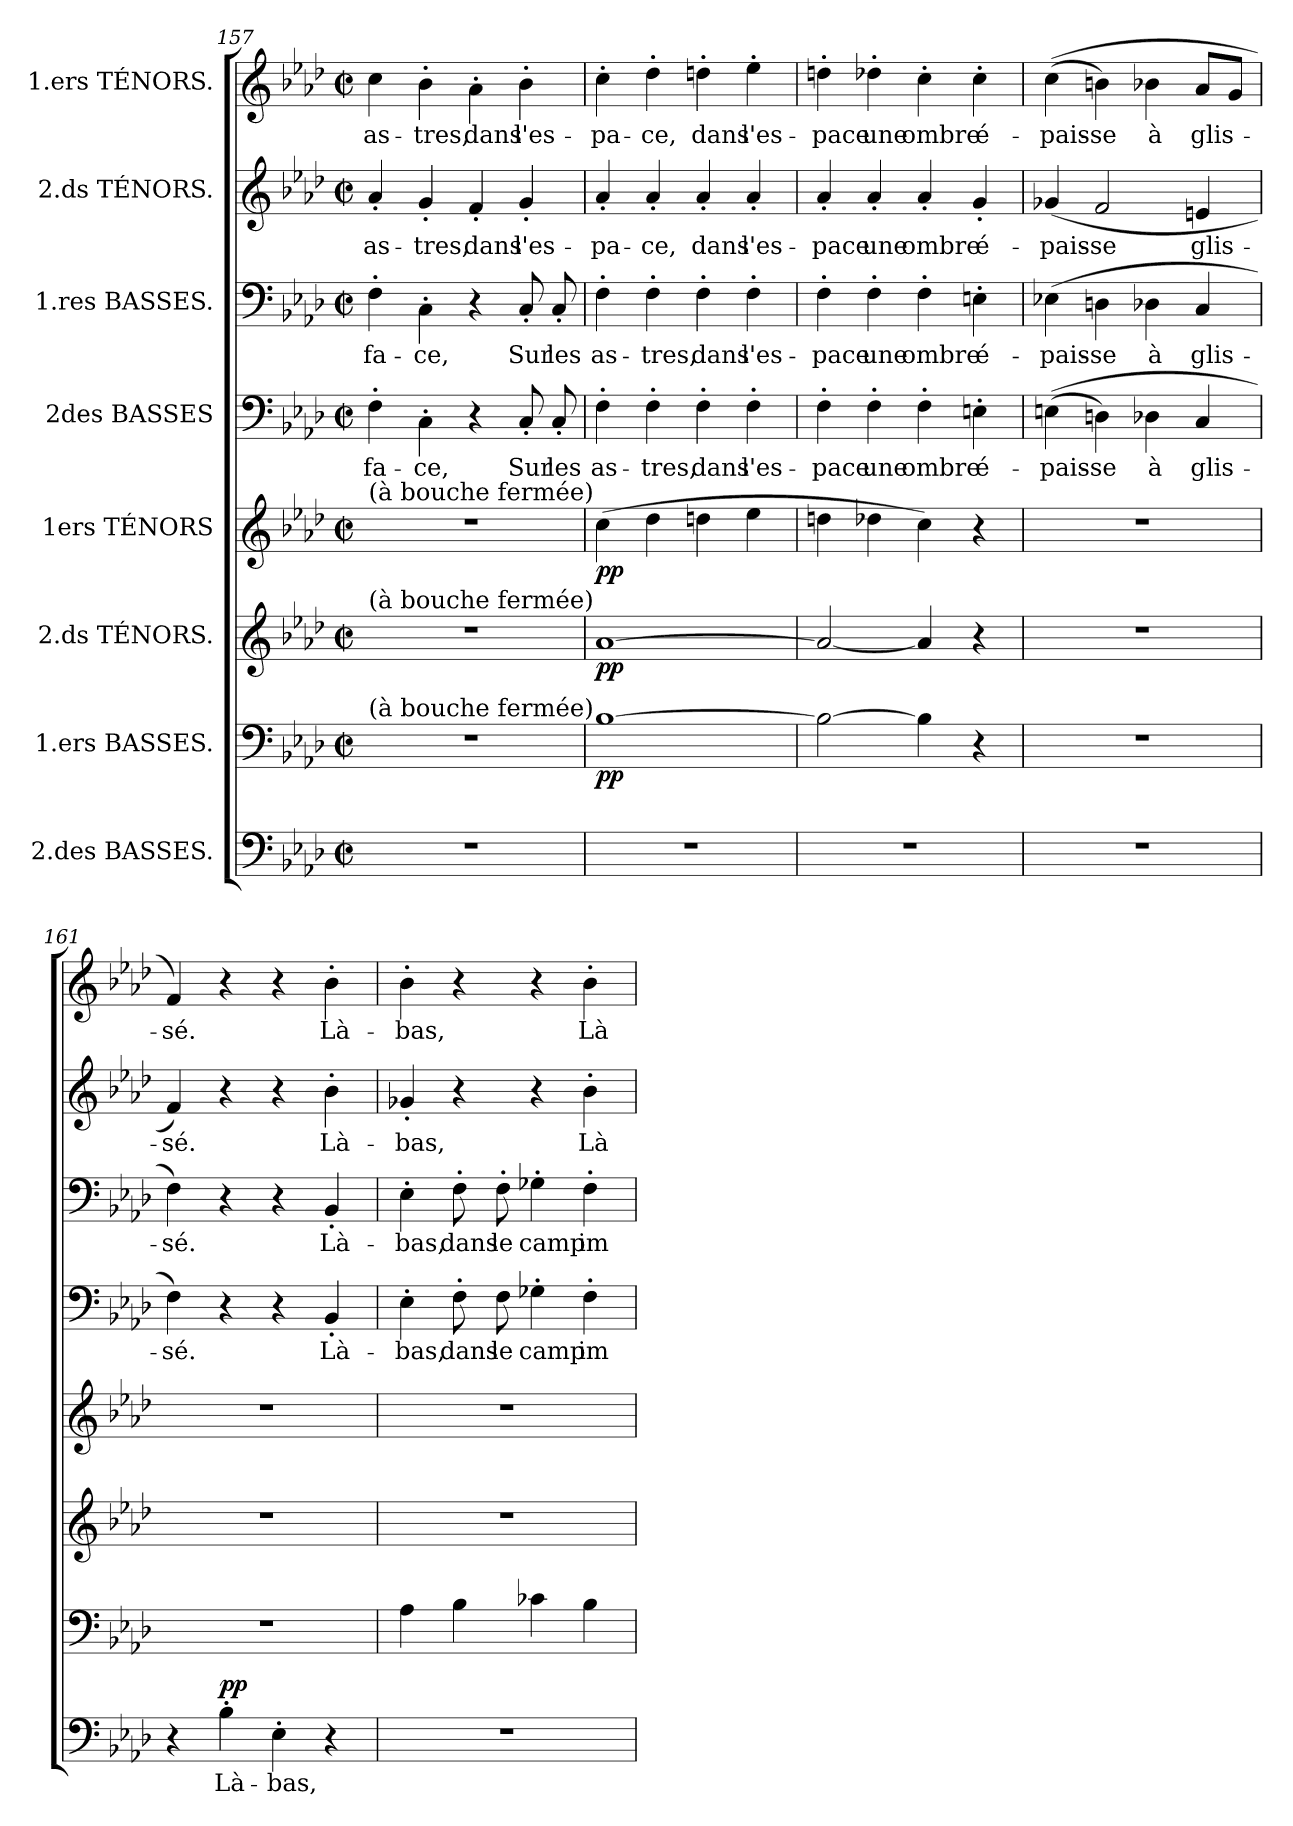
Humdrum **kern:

**kern	**text	**dynam	**kern	**dynam	**kern	**dynam	**kern	**dynam	**kern	**text	**kern	**text	**kern	**text	**kern	**text
*part8	*part8	*part8	*part7	*part7	*part6	*part6	*part5	*part5	*part4	*part4	*part3	*part3	*part2	*part2	*part1	*part1
*staff8	*staff8	*staff8	*staff7	*staff7	*staff6	*staff6	*staff5	*staff5	*staff4	*staff4	*staff3	*staff3	*staff2	*staff2	*staff1	*staff1
*I"2.des BASSES.	*	*	*I"1.ers BASSES.	*	*I"2.ds TÉNORS.	*	*I"1ers TÉNORS	*	*I"2des BASSES	*	*I"1.res BASSES.	*	*I"2.ds TÉNORS.	*	*I"1.ers TÉNORS.	*
*clefF4	*	*	*clefF4	*	*clefG2	*	*clefG2	*	*clefF4	*	*clefF4	*	*clefG2	*	*clefG2	*
*	*	*	*	*	*ITrd7c12	*	*ITrd7c12	*	*	*	*	*	*ITrd7c12	*	*ITrd7c12	*
*k[b-e-a-d-]	*	*	*k[b-e-a-d-]	*	*k[b-e-a-d-]	*	*k[b-e-a-d-]	*	*k[b-e-a-d-]	*	*k[b-e-a-d-]	*	*k[b-e-a-d-]	*	*k[b-e-a-d-]	*
*M2/2	*	*	*M2/2	*	*M2/2	*	*M2/2	*	*M2/2	*	*M2/2	*	*M2/2	*	*M2/2	*
*met(c|)	*	*	*met(c|)	*	*met(c|)	*	*met(c|)	*	*met(c|)	*	*met(c|)	*	*met(c|)	*	*met(c|)	*
=157	=157	=157	=157	=157	=157	=157	=157	=157	=157	=157	=157	=157	=157	=157	=157	=157
!	!	!	!	!	!	!	!LO:TX:t=(à bouche fermée)	!	!	!	!	!	!	!	!	!
!	!	!	!	!	!LO:TX:t=(à bouche fermée)	!	!	!	!	!	!	!	!	!	!	!
!	!	!	!LO:TX:t=(à bouche fermée)	!	!	!	!	!	!	!	!	!	!	!	!	!
1r	.	.	1r	.	1r	.	1r	.	4F'\	-fa-	4F'\	-fa-	4A-'/	as-	4c\	as-
.	.	.	.	.	.	.	.	.	4C'\	-ce,	4C'\	-ce,	4G'/	-tres,	4B-'\	-tres,
.	.	.	.	.	.	.	.	.	4r	.	4r	.	4F'/	dans	4A-'\	dans
.	.	.	.	.	.	.	.	.	8C'/	Sur	8C'/	Sur	4G'/	l'es-	4B-'\	l'es-
.	.	.	.	.	.	.	.	.	8C'/	les	8C'/	les	.	.	.	.
=158	=158	=158	=158	=158	=158	=158	=158	=158	=158	=158	=158	=158	=158	=158	=158	=158
1r	.	.	[1B-\	pp	[1A-\	pp	(4c\	pp	4F'\	as-	4F'\	as-	4A-'/	-pa-	4c'\	-pa-
.	.	.	.	.	.	.	4d-\	.	4F'\	-tres,	4F'\	-tres,	4A-'/	-ce,	4d-'\	-ce,
.	.	.	.	.	.	.	4dn\	.	4F'\	dans	4F'\	dans	4A-'/	dans	4dn'\	dans
.	.	.	.	.	.	.	4e-\	.	4F'\	l'es-	4F'\	l'es-	4A-'/	l'es-	4e-'\	l'es-
=159	=159	=159	=159	=159	=159	=159	=159	=159	=159	=159	=159	=159	=159	=159	=159	=159
1r	.	.	2B-\_	.	2A-/_	.	4dn\	.	4F'\	-pace	4F'\	-pace	4A-'/	-pace	4dn'\	-pace
.	.	.	.	.	.	.	4d-X\	.	4F'\	une	4F'\	une	4A-'/	une	4d-X'\	une
.	.	.	4B-\]	.	4A-/]	.	4c\)	.	4F'\	ombre	4F'\	ombre	4A-'/	ombre	4c'\	ombre
.	.	.	4r	.	4r	.	4r	.	4En'\	é-	4En'\	é-	4G'/	é-	4c'\	é-
!!LO:PB:g=z
=160	=160	=160	=160	=160	=160	=160	=160	=160	=160	=160	=160	=160	=160	=160	=160	=160
1r	.	.	1r	.	1r	.	1r	.	((4En\	-pais-	(4E-X\	-pais-	(4G-X/	-pais-	((4c\	-pais-
.	.	.	.	.	.	.	.	.	4Dn\)	-se	4Dn\	-se	2F/	-se	4Bn\)	-se
.	.	.	.	.	.	.	.	.	4D-X\	à	4D-X\	à	.	.	4B-X\	à
.	.	.	.	.	.	.	.	.	4C/	glis-	4C/	glis-	4En/	glis-	8A-/L	glis-
.	.	.	.	.	.	.	.	.	.	.	.	.	.	.	8G/J	.
=161	=161	=161	=161	=161	=161	=161	=161	=161	=161	=161	=161	=161	=161	=161	=161	=161
4r	.	.	1r	.	1r	.	1r	.	4F\)	-sé.	4F\)	-sé.	4F/)	-sé.	4F/)	-sé.
4B-'\	Là-	pp	.	.	.	.	.	.	4r	.	4r	.	4r	.	4r	.
4E-'\	-bas,	.	.	.	.	.	.	.	4r	.	4r	.	4r	.	4r	.
4r	.	.	.	.	.	.	.	.	4BB-'/	Là-	4BB-'/	Là-	4B-'\	Là-	4B-'\	Là-
=162	=162	=162	=162	=162	=162	=162	=162	=162	=162	=162	=162	=162	=162	=162	=162	=162
1r	.	.	4A-\	.	1r	.	1r	.	4E-'\	-bas,	4E-'\	-bas,	4G-X'/	-bas,	4B-'\	-bas,
.	.	.	4B-\	.	.	.	.	.	8F'\	dans	8F'\	dans	4r	.	4r	.
.	.	.	.	.	.	.	.	.	8F\	le	8F'\	le	.	.	.	.
.	.	.	4c-X\	.	.	.	.	.	4G-X'\	camp	4G-X'\	camp	4r	.	4r	.
.	.	.	4B-\	.	.	.	.	.	4F'\	im-	4F'\	im-	4B-'\	Là-	4B-'\	Là-
=	=	=	=	=	=	=	=	=	=	=	=	=	=	=	=	=
*-	*-	*-	*-	*-	*-	*-	*-	*-	*-	*-	*-	*-	*-	*-	*-	*-
